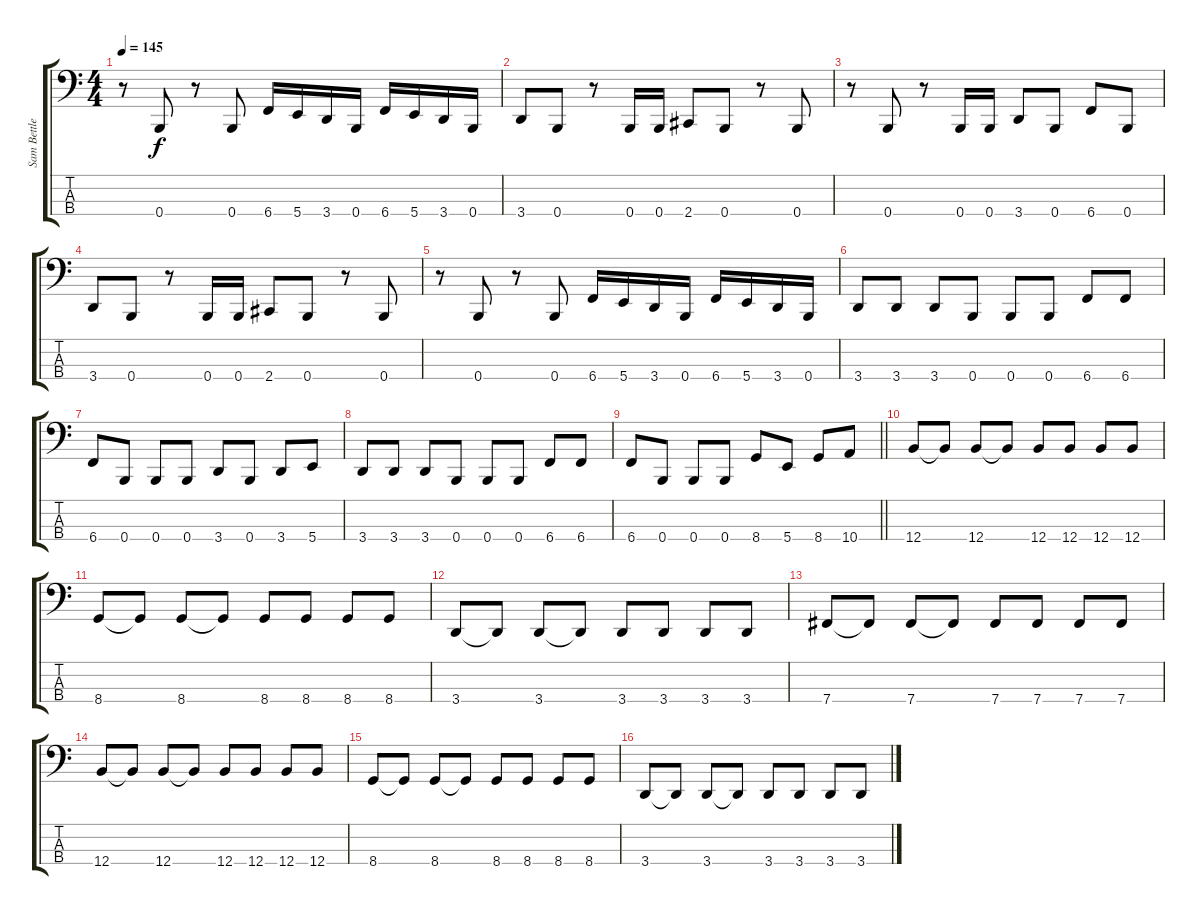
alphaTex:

\track ("Sam Bettley" "Sam Bettle") {instrument electricbasspick}
\staff {score tabs}
\tuning (E2 B1 Gb1 B0) {hide}
\ts (4 4)
\tempo 145
\clef f4
\ks c
r.8{dy f} 0.4.8 r.8 0.4.8 6.4.16 5.4.16 3.4.16 0.4.16 6.4.16 5.4.16 3.4.16 0.4.16 |
3.4.8 0.4.8 r.8 0.4.16 0.4.16 2.4.8 0.4.8 r.8 0.4.8 |
r.8 0.4.8 r.8 0.4.16 0.4.16 3.4.8 0.4.8 6.4.8 0.4.8 |
3.4.8 0.4.8 r.8 0.4.16 0.4.16 2.4.8 0.4.8 r.8 0.4.8 |
r.8 0.4.8 r.8 0.4.8 6.4.16 5.4.16 3.4.16 0.4.16 6.4.16 5.4.16 3.4.16 0.4.16 |
3.4.8 3.4.8 3.4.8 0.4.8 0.4.8 0.4.8 6.4.8 6.4.8 |
6.4.8 0.4.8 0.4.8 0.4.8 3.4.8 0.4.8 3.4.8 5.4.8 |
3.4.8 3.4.8 3.4.8 0.4.8 0.4.8 0.4.8 6.4.8 6.4.8 |
\barLineRight lightlight
6.4.8 0.4.8 0.4.8 0.4.8 8.4.8 5.4.8 8.4.8 10.4.8 |
12.4.8 12.4{t}.8 12.4.8 12.4{t}.8 12.4.8 12.4.8 12.4.8 12.4.8 |
8.4.8 8.4{t}.8 8.4.8 8.4{t}.8 8.4.8 8.4.8 8.4.8 8.4.8 |
3.4.8 3.4{t}.8 3.4.8 3.4{t}.8 3.4.8 3.4.8 3.4.8 3.4.8 |
7.4.8 7.4{t}.8 7.4.8 7.4{t}.8 7.4.8 7.4.8 7.4.8 7.4.8 |
12.4.8 12.4{t}.8 12.4.8 12.4{t}.8 12.4.8 12.4.8 12.4.8 12.4.8 |
8.4.8 8.4{t}.8 8.4.8 8.4{t}.8 8.4.8 8.4.8 8.4.8 8.4.8 |
3.4.8 3.4{t}.8 3.4.8 3.4{t}.8 3.4.8 3.4.8 3.4.8 3.4.8
